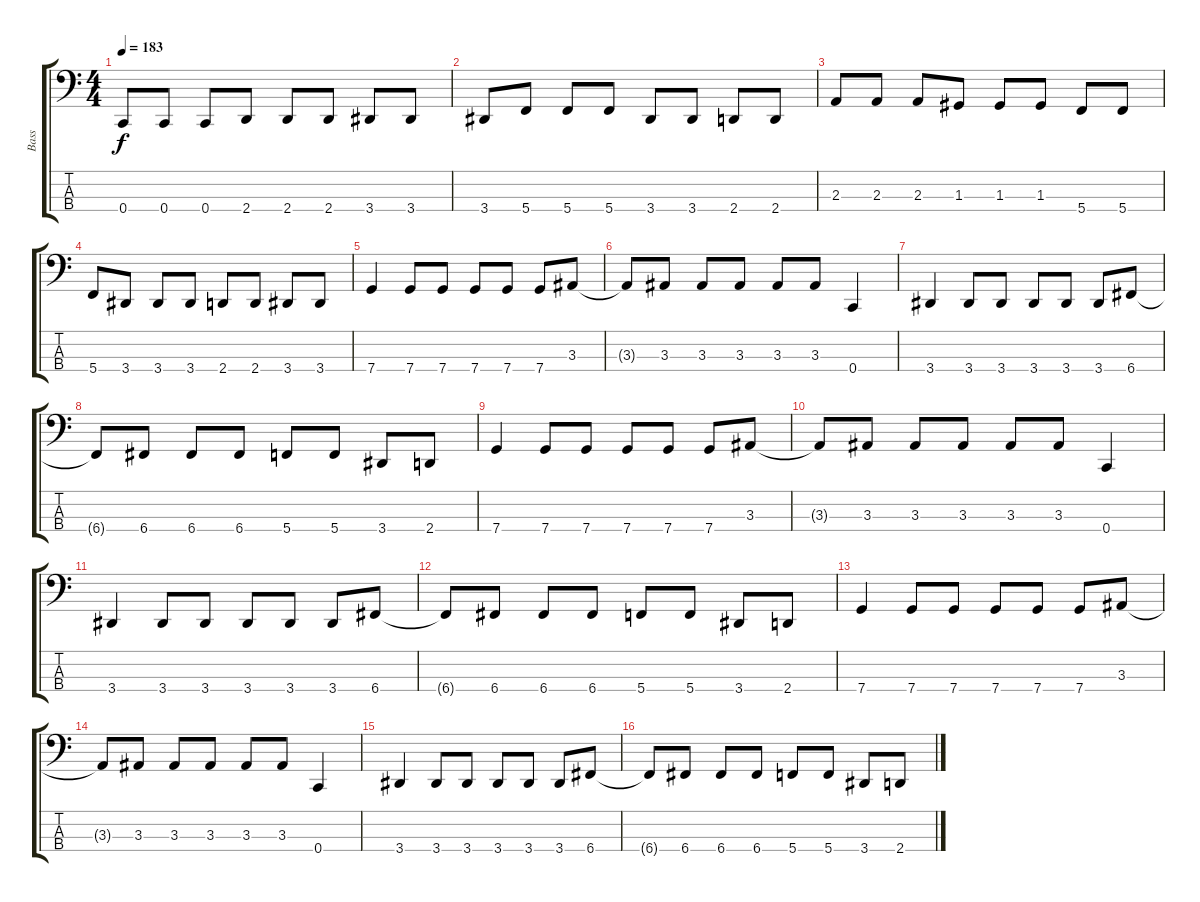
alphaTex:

\track ("Bass" "Bass") {instrument electricbasspick}
\staff {score tabs}
\tuning (F2 C2 G1 C1) {hide}
\ts (4 4)
\tempo 183
\clef f4
\ks aminor
0.4.8{dy f} 0.4.8 0.4.8 2.4.8 2.4.8 2.4.8 3.4.8 3.4.8 |
3.4.8 5.4.8 5.4.8 5.4.8 3.4.8 3.4.8 2.4.8 2.4.8 |
2.3.8 2.3.8 2.3.8 1.3.8 1.3.8 1.3.8 5.4.8 5.4.8 |
5.4.8 3.4.8 3.4.8 3.4.8 2.4.8 2.4.8 3.4.8 3.4.8 |
7.4.4 7.4.8 7.4.8 7.4.8 7.4.8 7.4.8 3.3.8 |
3.3{t}.8 3.3.8 3.3.8 3.3.8 3.3.8 3.3.8 0.4.4 |
3.4.4 3.4.8 3.4.8 3.4.8 3.4.8 3.4.8 6.4.8 |
6.4{t}.8 6.4.8 6.4.8 6.4.8 5.4.8 5.4.8 3.4.8 2.4.8 |
7.4.4 7.4.8 7.4.8 7.4.8 7.4.8 7.4.8 3.3.8 |
3.3{t}.8 3.3.8 3.3.8 3.3.8 3.3.8 3.3.8 0.4.4 |
3.4.4 3.4.8 3.4.8 3.4.8 3.4.8 3.4.8 6.4.8 |
6.4{t}.8 6.4.8 6.4.8 6.4.8 5.4.8 5.4.8 3.4.8 2.4.8 |
7.4.4 7.4.8 7.4.8 7.4.8 7.4.8 7.4.8 3.3.8 |
3.3{t}.8 3.3.8 3.3.8 3.3.8 3.3.8 3.3.8 0.4.4 |
3.4.4 3.4.8 3.4.8 3.4.8 3.4.8 3.4.8 6.4.8 |
6.4{t}.8 6.4.8 6.4.8 6.4.8 5.4.8 5.4.8 3.4.8 2.4.8
